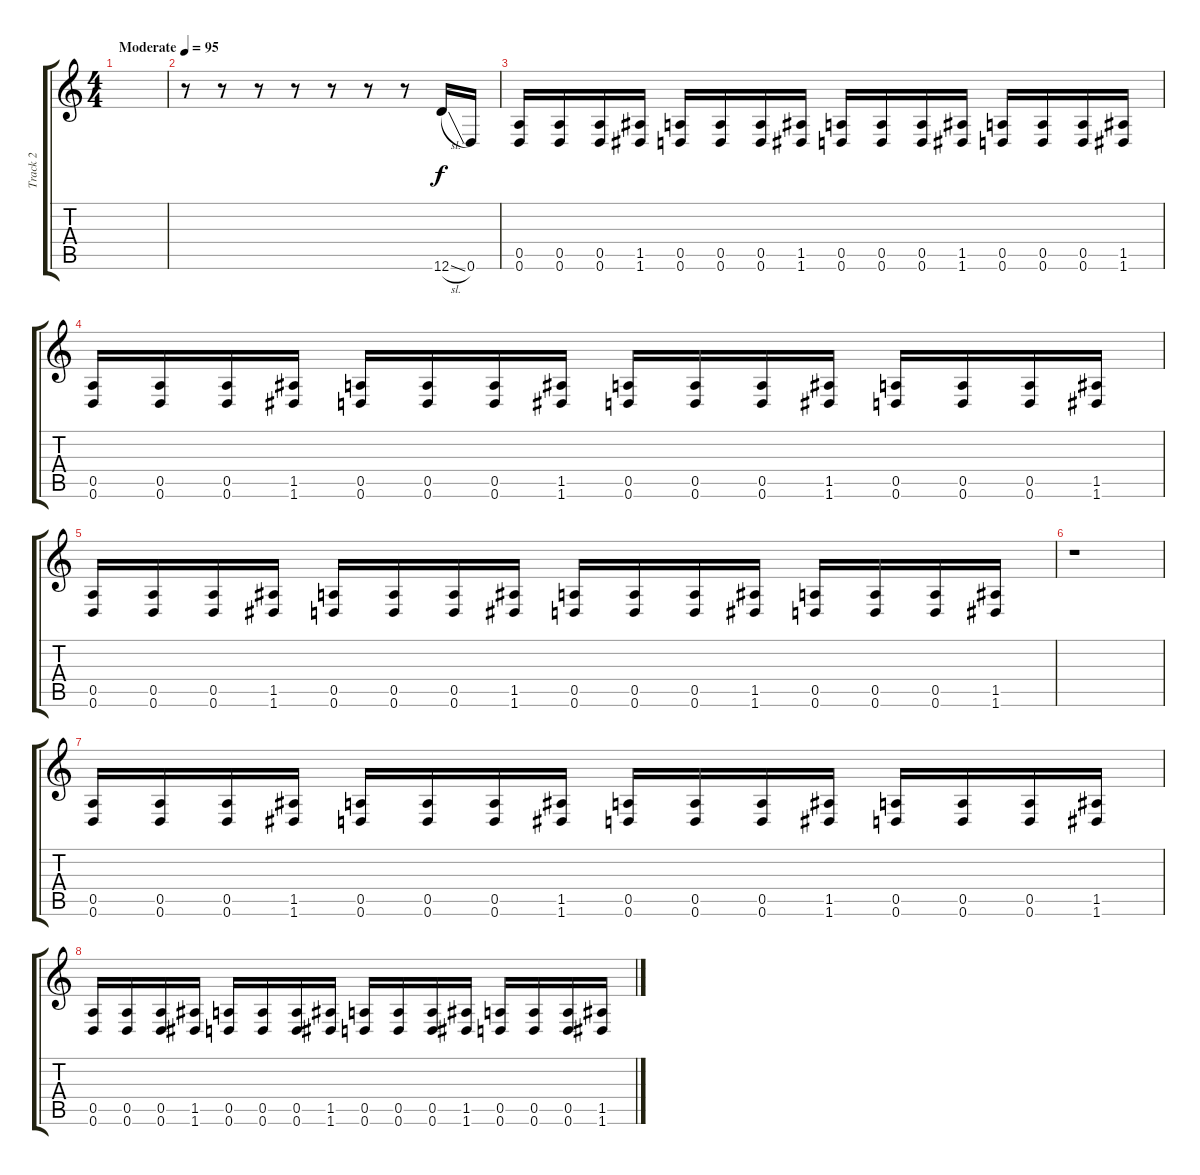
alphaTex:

\track ("Track 2" "Track 2") {instrument distortionguitar}
\staff {score tabs}
\tuning (E4 B3 G3 D3 A2 D2) {hide}
\ts (4 4)
\tempo (95 "Moderate")
\clef g2
\ks c
|
r.8 r.8 r.8 r.8 r.8 r.8 r.8 12.6{sl}.16 0.6.16 |
(0.5 0.6).16 (0.5 0.6).16 (0.5 0.6).16 (1.5 1.6).16 (0.5 0.6).16 (0.5 0.6).16 (0.5 0.6).16 (1.5 1.6).16 (0.5 0.6).16 (0.5 0.6).16 (0.5 0.6).16 (1.5 1.6).16 (0.5 0.6).16 (0.5 0.6).16 (0.5 0.6).16 (1.5 1.6).16 |
(0.5 0.6).16 (0.5 0.6).16 (0.5 0.6).16 (1.5 1.6).16 (0.5 0.6).16 (0.5 0.6).16 (0.5 0.6).16 (1.5 1.6).16 (0.5 0.6).16 (0.5 0.6).16 (0.5 0.6).16 (1.5 1.6).16 (0.5 0.6).16 (0.5 0.6).16 (0.5 0.6).16 (1.5 1.6).16 |
(0.5 0.6).16 (0.5 0.6).16 (0.5 0.6).16 (1.5 1.6).16 (0.5 0.6).16 (0.5 0.6).16 (0.5 0.6).16 (1.5 1.6).16 (0.5 0.6).16 (0.5 0.6).16 (0.5 0.6).16 (1.5 1.6).16 (0.5 0.6).16 (0.5 0.6).16 (0.5 0.6).16 (1.5 1.6).16 |
r.1 |
(0.5 0.6).16 (0.5 0.6).16 (0.5 0.6).16 (1.5 1.6).16 (0.5 0.6).16 (0.5 0.6).16 (0.5 0.6).16 (1.5 1.6).16 (0.5 0.6).16 (0.5 0.6).16 (0.5 0.6).16 (1.5 1.6).16 (0.5 0.6).16 (0.5 0.6).16 (0.5 0.6).16 (1.5 1.6).16 |
(0.5 0.6).16 (0.5 0.6).16 (0.5 0.6).16 (1.5 1.6).16 (0.5 0.6).16 (0.5 0.6).16 (0.5 0.6).16 (1.5 1.6).16 (0.5 0.6).16 (0.5 0.6).16 (0.5 0.6).16 (1.5 1.6).16 (0.5 0.6).16 (0.5 0.6).16 (0.5 0.6).16 (1.5 1.6).16
